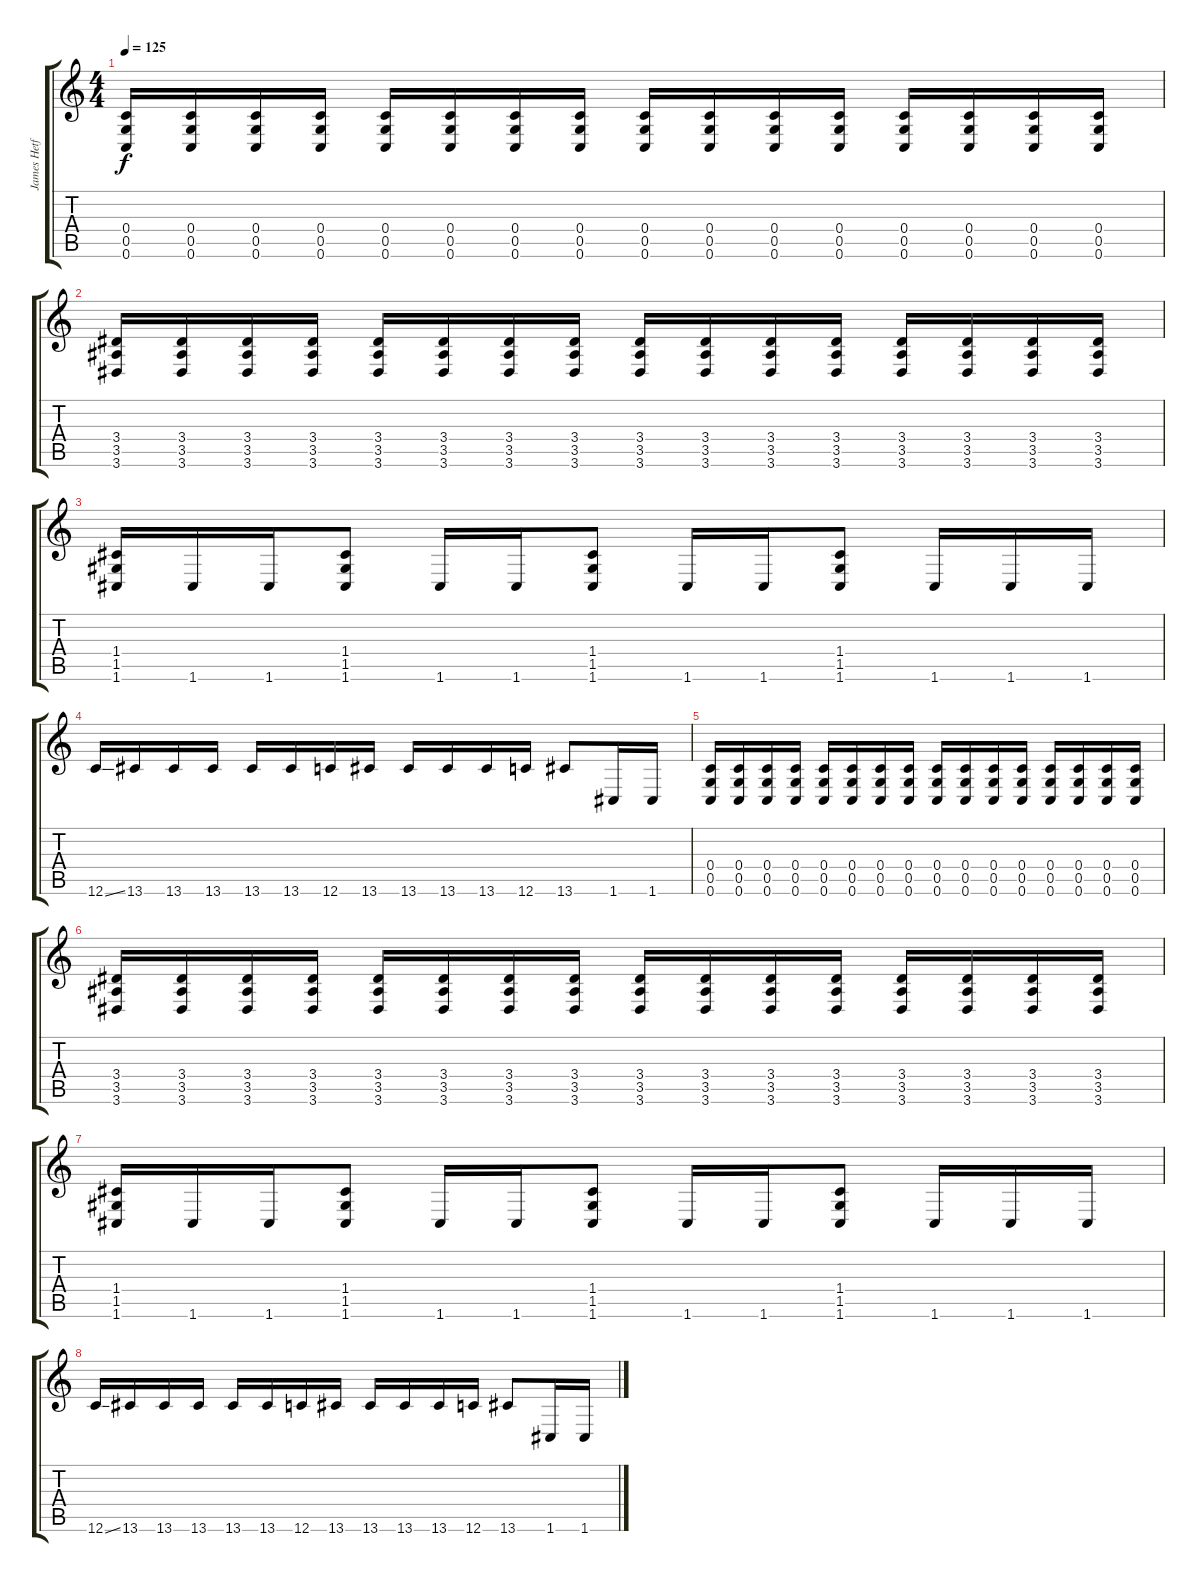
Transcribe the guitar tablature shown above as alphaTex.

\track ("James Hetfield" "James Hetf") {instrument distortionguitar}
\staff {score tabs}
\tuning (D4 A3 F3 C3 G2 C2) {hide}
\ts (4 4)
\tempo 125
\clef g2
\ks c
(0.4 0.5 0.6).16{dy f} (0.4 0.5 0.6).16 (0.4 0.5 0.6).16 (0.4 0.5 0.6).16 (0.4 0.5 0.6).16 (0.4 0.5 0.6).16 (0.4 0.5 0.6).16 (0.4 0.5 0.6).16 (0.4 0.5 0.6).16 (0.4 0.5 0.6).16 (0.4 0.5 0.6).16 (0.4 0.5 0.6).16 (0.4 0.5 0.6).16 (0.4 0.5 0.6).16 (0.4 0.5 0.6).16 (0.4 0.5 0.6).16 |
(3.4 3.5 3.6).16 (3.4 3.5 3.6).16 (3.4 3.5 3.6).16 (3.4 3.5 3.6).16 (3.4 3.5 3.6).16 (3.4 3.5 3.6).16 (3.4 3.5 3.6).16 (3.4 3.5 3.6).16 (3.4 3.5 3.6).16 (3.4 3.5 3.6).16 (3.4 3.5 3.6).16 (3.4 3.5 3.6).16 (3.4 3.5 3.6).16 (3.4 3.5 3.6).16 (3.4 3.5 3.6).16 (3.4 3.5 3.6).16 |
(1.4 1.5 1.6).16 1.6.16 1.6.16 (1.4 1.5 1.6).8 1.6.16 1.6.16 (1.4 1.5 1.6).8 1.6.16 1.6.16 (1.4 1.5 1.6).8 1.6.16 1.6.16 1.6.16 |
12.6{ss}.16 13.6.16 13.6.16 13.6.16 13.6.16 13.6.16 12.6.16 13.6.16 13.6.16 13.6.16 13.6.16 12.6.16 13.6.8 1.6.16 1.6.16 |
(0.4 0.5 0.6).16 (0.4 0.5 0.6).16 (0.4 0.5 0.6).16 (0.4 0.5 0.6).16 (0.4 0.5 0.6).16 (0.4 0.5 0.6).16 (0.4 0.5 0.6).16 (0.4 0.5 0.6).16 (0.4 0.5 0.6).16 (0.4 0.5 0.6).16 (0.4 0.5 0.6).16 (0.4 0.5 0.6).16 (0.4 0.5 0.6).16 (0.4 0.5 0.6).16 (0.4 0.5 0.6).16 (0.4 0.5 0.6).16 |
(3.4 3.5 3.6).16 (3.4 3.5 3.6).16 (3.4 3.5 3.6).16 (3.4 3.5 3.6).16 (3.4 3.5 3.6).16 (3.4 3.5 3.6).16 (3.4 3.5 3.6).16 (3.4 3.5 3.6).16 (3.4 3.5 3.6).16 (3.4 3.5 3.6).16 (3.4 3.5 3.6).16 (3.4 3.5 3.6).16 (3.4 3.5 3.6).16 (3.4 3.5 3.6).16 (3.4 3.5 3.6).16 (3.4 3.5 3.6).16 |
(1.4 1.5 1.6).16 1.6.16 1.6.16 (1.4 1.5 1.6).8 1.6.16 1.6.16 (1.4 1.5 1.6).8 1.6.16 1.6.16 (1.4 1.5 1.6).8 1.6.16 1.6.16 1.6.16 |
12.6{ss}.16 13.6.16 13.6.16 13.6.16 13.6.16 13.6.16 12.6.16 13.6.16 13.6.16 13.6.16 13.6.16 12.6.16 13.6.8 1.6.16 1.6.16
